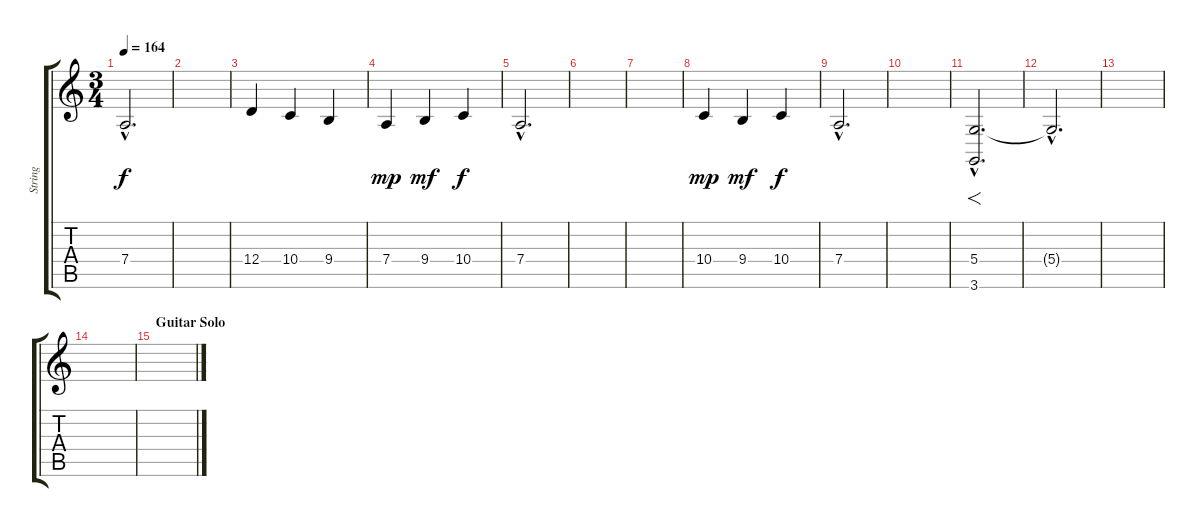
\track ("String" "String") {instrument stringensemble1}
\staff {score tabs}
\tuning (E4 B3 G3 D3 A2 E2) {hide}
\ts (3 4)
\tempo 164
\clef g2
\ks c
7.4{hac}.2{d dy f} |
|
12.4.4 10.4.4 9.4.4 |
7.4.4{dy mp} 9.4.4{dy mf} 10.4.4{dy f} |
7.4{hac}.2{d} |
|
|
10.4.4{dy mp} 9.4.4{dy mf} 10.4.4{dy f} |
7.4{hac}.2{d} |
|
(5.4{hac} 3.6{hac}).2{f d} |
5.4{hac t}.2{d} |
|
|
\section ("" "Guitar Solo")
